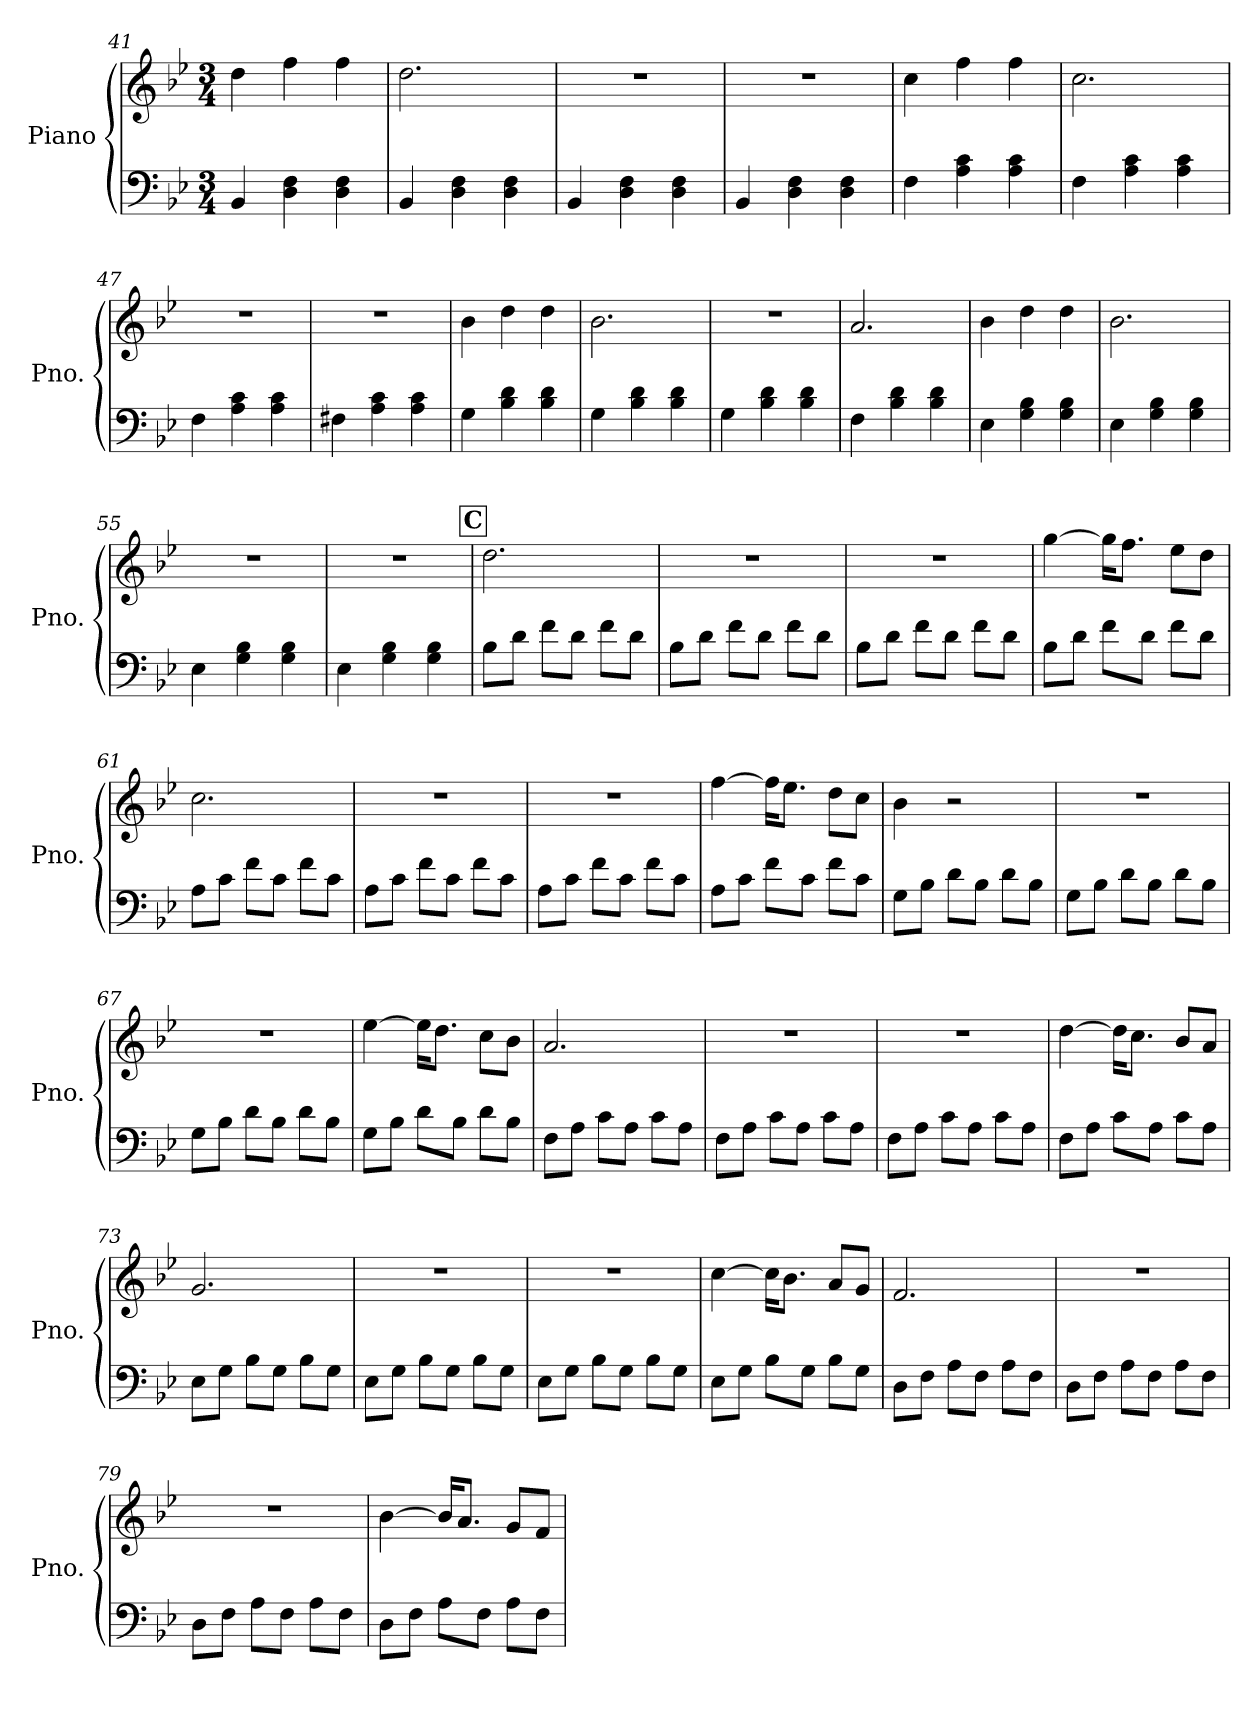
**kern	**kern
*part1	*part1
*staff2	*staff1
*I"Piano	*
*I'Pno.	*
*clefF4	*clefG2
*k[b-e-]	*k[b-e-]
*M3/4	*M3/4
=41	=41
4BB-/	4dd\
4D\ 4F\	4ff\
4D\ 4F\	4ff\
=42	=42
4BB-/	2.dd\
4D\ 4F\	.
4D\ 4F\	.
=43	=43
4BB-/	2.r
4D\ 4F\	.
4D\ 4F\	.
=44	=44
4BB-/	2.r
4D\ 4F\	.
4D\ 4F\	.
=45	=45
4F\	4cc\
4A\ 4c\	4ff\
4A\ 4c\	4ff\
!!LO:PB:g=z
=46	=46
4F\	2.cc\
4A\ 4c\	.
4A\ 4c\	.
=47	=47
4F\	2.r
4A\ 4c\	.
4A\ 4c\	.
=48	=48
4F#X\	2.r
4A\ 4c\	.
4A\ 4c\	.
=49	=49
4G\	4b-\
4B-\ 4d\	4dd\
4B-\ 4d\	4dd\
=50	=50
4G\	2.b-\
4B-\ 4d\	.
4B-\ 4d\	.
=51	=51
4G\	2.r
4B-\ 4d\	.
4B-\ 4d\	.
=52	=52
4F\	2.a/
4B-\ 4d\	.
4B-\ 4d\	.
=53	=53
4E-\	4b-\
4G\ 4B-\	4dd\
4G\ 4B-\	4dd\
=54	=54
4E-\	2.b-\
4G\ 4B-\	.
4G\ 4B-\	.
=55	=55
4E-\	2.r
4G\ 4B-\	.
4G\ 4B-\	.
!!LO:LB:g=z
=56	=56
4E-\	2.r
4G\ 4B-\	.
4G\ 4B-\	.
!!LO:REH:place=s1:a:B:fs=14:t=C
=57	=57
8B-\L	2.dd\
8d\J	.
8f\L	.
8d\J	.
8f\L	.
8d\J	.
=58	=58
8B-\L	2.r
8d\J	.
8f\L	.
8d\J	.
8f\L	.
8d\J	.
=59	=59
8B-\L	2.r
8d\J	.
8f\L	.
8d\J	.
8f\L	.
8d\J	.
=60	=60
8B-\L	[4gg\
8d\J	.
8f\L	16gg\KL]
.	8.ff\J
8d\J	.
8f\L	8ee-\L
8d\J	8dd\J
=61	=61
8A\L	2.cc\
8c\J	.
8f\L	.
8c\J	.
8f\L	.
8c\J	.
!!LO:LB:g=z
=62	=62
8A\L	2.r
8c\J	.
8f\L	.
8c\J	.
8f\L	.
8c\J	.
=63	=63
8A\L	2.r
8c\J	.
8f\L	.
8c\J	.
8f\L	.
8c\J	.
=64	=64
8A\L	[4ff\
8c\J	.
8f\L	16ff\KL]
.	8.ee-\J
8c\J	.
8f\L	8dd\L
8c\J	8cc\J
=65	=65
8G\L	4b-\
8B-\J	.
8d\L	2r
8B-\J	.
8d\L	.
8B-\J	.
=66	=66
8G\L	2.r
8B-\J	.
8d\L	.
8B-\J	.
8d\L	.
8B-\J	.
=67	=67
8G\L	2.r
8B-\J	.
8d\L	.
8B-\J	.
8d\L	.
8B-\J	.
!!LO:LB:g=z
=68	=68
8G\L	[4ee-\
8B-\J	.
8d\L	16ee-\KL]
.	8.dd\J
8B-\J	.
8d\L	8cc\L
8B-\J	8b-\J
=69	=69
8F\L	2.a/
8A\J	.
8c\L	.
8A\J	.
8c\L	.
8A\J	.
=70	=70
8F\L	2.r
8A\J	.
8c\L	.
8A\J	.
8c\L	.
8A\J	.
=71	=71
8F\L	2.r
8A\J	.
8c\L	.
8A\J	.
8c\L	.
8A\J	.
=72	=72
8F\L	[4dd\
8A\J	.
8c\L	16dd\KL]
.	8.cc\J
8A\J	.
8c\L	8b-/L
8A\J	8a/J
=73	=73
8E-\L	2.g/
8G\J	.
8B-\L	.
8G\J	.
8B-\L	.
8G\J	.
!!LO:LB:g=z
=74	=74
8E-\L	2.r
8G\J	.
8B-\L	.
8G\J	.
8B-\L	.
8G\J	.
=75	=75
8E-\L	2.r
8G\J	.
8B-\L	.
8G\J	.
8B-\L	.
8G\J	.
=76	=76
8E-\L	[4cc\
8G\J	.
8B-\L	16cc\KL]
.	8.b-\J
8G\J	.
8B-\L	8a/L
8G\J	8g/J
=77	=77
8D\L	2.f/
8F\J	.
8A\L	.
8F\J	.
8A\L	.
8F\J	.
=78	=78
8D\L	2.r
8F\J	.
8A\L	.
8F\J	.
8A\L	.
8F\J	.
=79	=79
8D\L	2.r
8F\J	.
8A\L	.
8F\J	.
8A\L	.
8F\J	.
!!LO:PB:g=z
=80	=80
8D\L	[4b-\
8F\J	.
8A\L	16b-/KL]
.	8.a/J
8F\J	.
8A\L	8g/L
8F\J	8f/J
=	=
*-	*-
